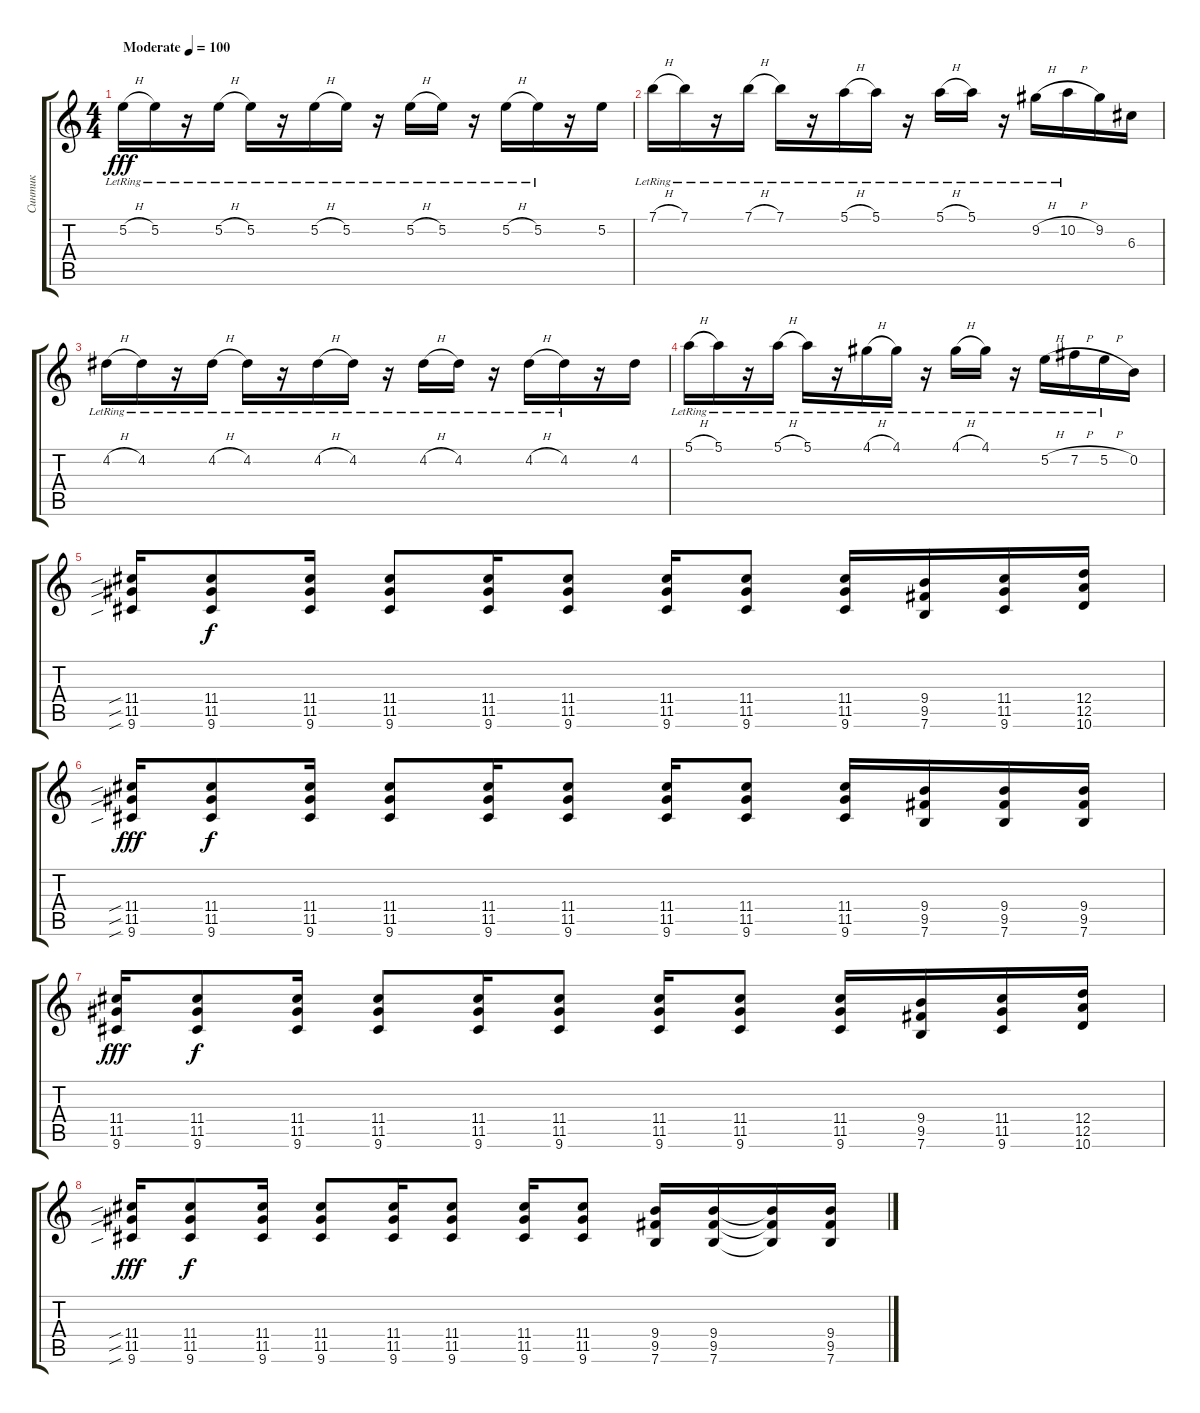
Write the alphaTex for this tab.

\track ("Синтик" "Синтик") {instrument overdrivenguitar}
\staff {score tabs}
\tuning (E4 B3 G3 D3 A2 E2) {hide}
\ts (4 4)
\tempo (100 "Moderate")
\clef g2
\ks c
5.2{h lr}.16{dy fff instrument overdrivenguitar} 5.2{lr}.16 r.16 5.2{h lr}.16 5.2{lr}.16 r.16 5.2{h lr}.16 5.2{lr}.16 r.16 5.2{h lr}.16 5.2{lr}.16 r.16 5.2{h lr}.16 5.2{lr}.16 r.16 5.2.16 |
7.1{h lr}.16 7.1{lr}.16 r.16 7.1{h lr}.16 7.1{lr}.16 r.16 5.1{h lr}.16 5.1{lr}.16 r.16 5.1{h lr}.16 5.1{lr}.16 r.16 9.2{h lr}.16 10.2{h lr}.16 9.2.16 6.3.16 |
4.2{h lr}.16 4.2{lr}.16 r.16 4.2{h lr}.16 4.2{lr}.16 r.16 4.2{h lr}.16 4.2{lr}.16 r.16 4.2{h lr}.16 4.2{lr}.16 r.16 4.2{h lr}.16 4.2{lr}.16 r.16 4.2.16 |
5.1{h lr}.16 5.1{lr}.16 r.16 5.1{h lr}.16 5.1{lr}.16 r.16 4.1{h lr}.16 4.1{lr}.16 r.16 4.1{h lr}.16 4.1{lr}.16 r.16 5.2{h lr}.16 7.2{h lr}.16 5.2{h lr}.16 0.2.16 |
(11.4{sib} 11.5{sib} 9.6{sib}).16{balance 8 instrument distortionguitar} (11.4 11.5 9.6).8{dy f} (11.4 11.5 9.6).16 (11.4 11.5 9.6).8 (11.4 11.5 9.6).16 (11.4 11.5 9.6).8 (11.4 11.5 9.6).16 (11.4 11.5 9.6).8 (11.4 11.5 9.6).16 (9.4 9.5 7.6).16 (11.4 11.5 9.6).16 (12.4 12.5 10.6).16 |
(11.4{sib} 11.5{sib} 9.6{sib}).16{dy fff} (11.4 11.5 9.6).8{dy f} (11.4 11.5 9.6).16 (11.4 11.5 9.6).8 (11.4 11.5 9.6).16 (11.4 11.5 9.6).8 (11.4 11.5 9.6).16 (11.4 11.5 9.6).8 (11.4 11.5 9.6).16 (9.4 9.5 7.6).16 (9.4 9.5 7.6).16 (9.4 9.5 7.6).16 |
(11.4 11.5 9.6).16{dy fff} (11.4 11.5 9.6).8{dy f} (11.4 11.5 9.6).16 (11.4 11.5 9.6).8 (11.4 11.5 9.6).16 (11.4 11.5 9.6).8 (11.4 11.5 9.6).16 (11.4 11.5 9.6).8 (11.4 11.5 9.6).16 (9.4 9.5 7.6).16 (11.4 11.5 9.6).16 (12.4 12.5 10.6).16 |
(11.4{sib} 11.5{sib} 9.6{sib}).16{dy fff} (11.4 11.5 9.6).8{dy f} (11.4 11.5 9.6).16 (11.4 11.5 9.6).8 (11.4 11.5 9.6).16 (11.4 11.5 9.6).8 (11.4 11.5 9.6).16 (11.4 11.5 9.6).8 (9.4 9.5 7.6).16 (9.4 9.5 7.6).16 (9.4{t} 9.5{t} 7.6{t}).16 (9.4 9.5 7.6).16
